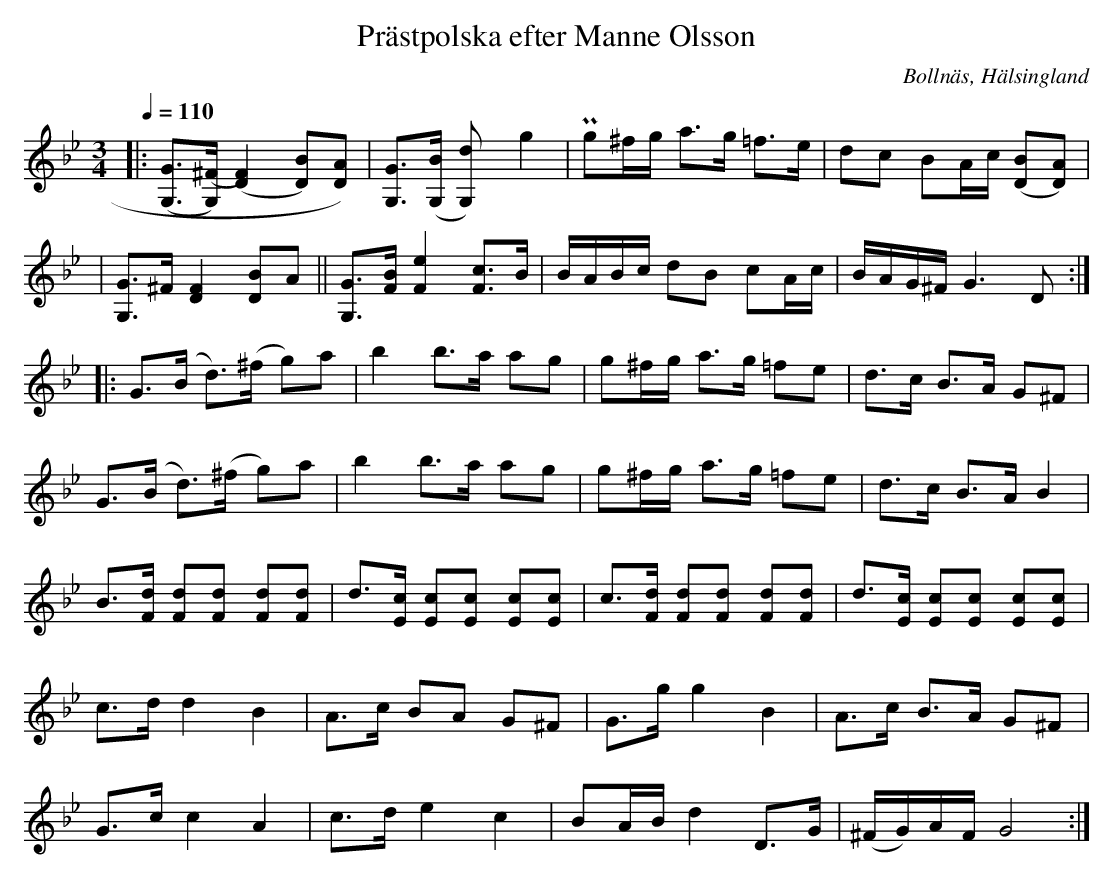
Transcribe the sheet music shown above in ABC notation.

X:1
T:Prästpolska efter Manne Olsson
O:Bollnäs, Hälsingland
M:3/4
L:1/8
Q:1/4=110
K:Gm
|:[(G, G]>[G,) (^F] [F2) (D2] [D) B][D) A]| [G G,]>([B G,]   [d2 G,]) g2| Pg^f/g/ a>g =f>e | dc   BA/c/ [B (D][D) A]|
|[G G,]>^F [F2 D2] [D B]A|| [G G,]>[F B]     [F2 e2]       [F c]>B|B/A/B/c/  dB cA/c/  | B/A/G/^F/ G3 D  ::
G>(B   d>)(^f   g)a        | b2     b>a      ag         | g^f/g/ a>g =fe | d>c         B>A G^F  |
G>(B   d>)(^f   g)a        | b2     b>a      ag         | g^f/g/ a>g =fe | d>c         B>A B2   |
B>[Fd] [Fd][Fd] [Fd][Fd] | d>[Ec] [Ec][Ec] [Ec][Ec] | \
c>[Fd] [Fd][Fd] [Fd][Fd] | d>[Ec] [Ec][Ec] [Ec][Ec] |
c>d    d2       B2           | A>c    BA       G^F       | G>g    g2 B2     | A>c         B>A G^F  |
G>c    c2       A2           | c>d    e2       c2        | BA/B/  d2 D>G   | (^F/G/)A/F/ G4      :|
